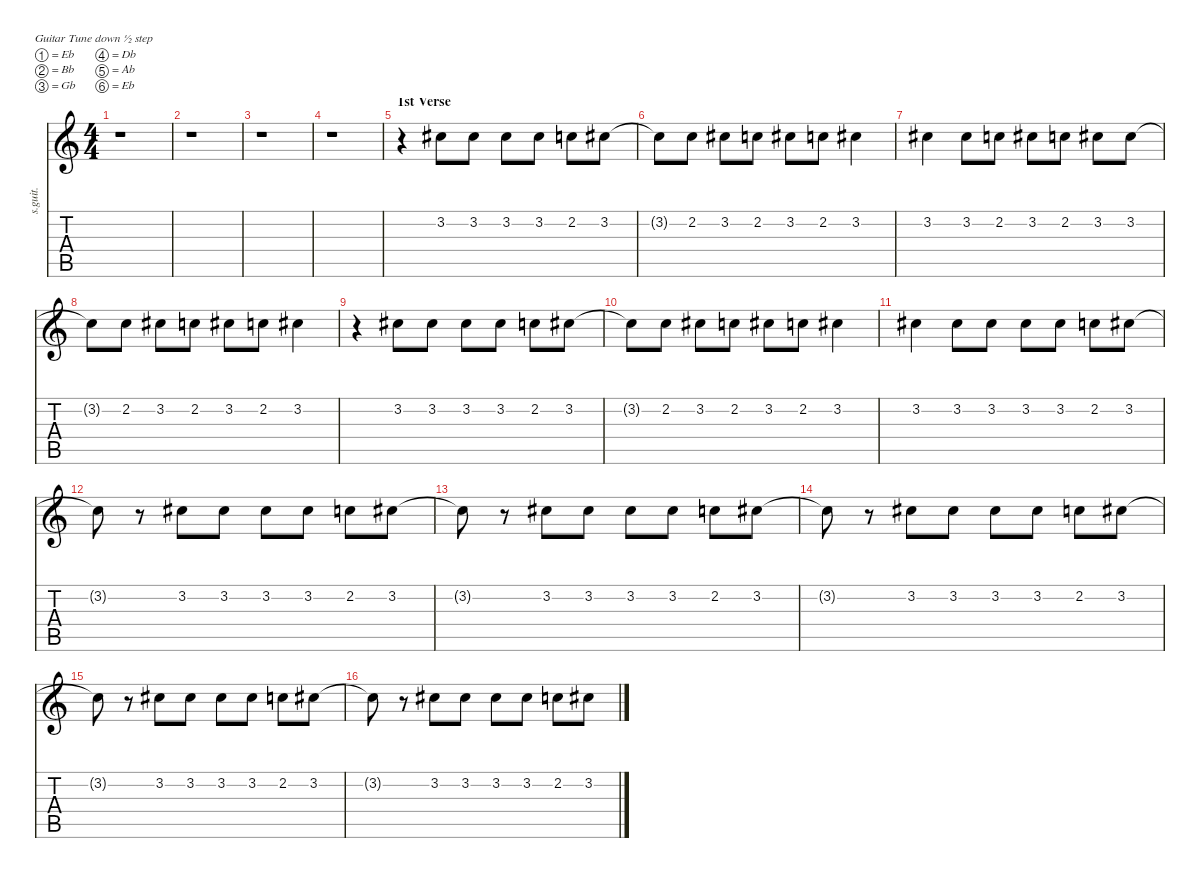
\defaultSystemsLayout 4
\hideDynamics
\bracketExtendMode nobrackets
\track ("Brandon Flowers - Vocals" "s.guit.") {instrument oboe}
\staff {score tabs}
\tuning (Eb4 Bb3 Gb3 Db3 Ab2 Eb2)
\displaytranspose 12
\ts (4 4)
\beaming (8 2 2 2 2)
\tempo (148 hide)
\clef g2
\ks c
r.1{dy f instrument oboe} |
r.1 |
r.1 |
r.1 |
\section ("" "1st Verse")
r.4 3.2{acc #}.8{lyrics (0 "") lyrics (1 "") lyrics (2 "") lyrics (3 "") lyrics (4 "")} 3.2{acc #}.8{lyrics (0 "") lyrics (1 "") lyrics (2 "") lyrics (3 "") lyrics (4 "")} 3.2{acc #}.8{lyrics (0 "") lyrics (1 "") lyrics (2 "") lyrics (3 "") lyrics (4 "")} 3.2{acc #}.8{lyrics (0 "") lyrics (1 "") lyrics (2 "") lyrics (3 "") lyrics (4 "")} 2.2.8{lyrics (0 "") lyrics (1 "") lyrics (2 "") lyrics (3 "") lyrics (4 "")} 3.2{acc #}.8{lyrics (0 "") lyrics (1 "") lyrics (2 "") lyrics (3 "") lyrics (4 "")} |
3.2{t acc #}.8{lyrics (0 "") lyrics (1 "") lyrics (2 "") lyrics (3 "") lyrics (4 "")} 2.2.8{lyrics (0 "") lyrics (1 "") lyrics (2 "") lyrics (3 "") lyrics (4 "")} 3.2{acc #}.8{lyrics (0 "") lyrics (1 "") lyrics (2 "") lyrics (3 "") lyrics (4 "")} 2.2.8{lyrics (0 "") lyrics (1 "") lyrics (2 "") lyrics (3 "") lyrics (4 "")} 3.2{acc #}.8{lyrics (0 "") lyrics (1 "") lyrics (2 "") lyrics (3 "") lyrics (4 "")} 2.2.8{lyrics (0 "") lyrics (1 "") lyrics (2 "") lyrics (3 "") lyrics (4 "")} 3.2{acc #}.4{lyrics (0 "") lyrics (1 "") lyrics (2 "") lyrics (3 "") lyrics (4 "")} |
3.2{acc #}.4{lyrics (0 "") lyrics (1 "") lyrics (2 "") lyrics (3 "") lyrics (4 "")} 3.2{acc #}.8{lyrics (0 "") lyrics (1 "") lyrics (2 "") lyrics (3 "") lyrics (4 "")} 2.2.8{lyrics (0 "") lyrics (1 "") lyrics (2 "") lyrics (3 "") lyrics (4 "")} 3.2{acc #}.8{lyrics (0 "") lyrics (1 "") lyrics (2 "") lyrics (3 "") lyrics (4 "")} 2.2.8{lyrics (0 "") lyrics (1 "") lyrics (2 "") lyrics (3 "") lyrics (4 "")} 3.2{acc #}.8{lyrics (0 "") lyrics (1 "") lyrics (2 "") lyrics (3 "") lyrics (4 "")} 3.2{acc #}.8{lyrics (0 "") lyrics (1 "") lyrics (2 "") lyrics (3 "") lyrics (4 "")} |
3.2{t acc #}.8{lyrics (0 "") lyrics (1 "") lyrics (2 "") lyrics (3 "") lyrics (4 "")} 2.2.8{lyrics (0 "") lyrics (1 "") lyrics (2 "") lyrics (3 "") lyrics (4 "")} 3.2{acc #}.8{lyrics (0 "") lyrics (1 "") lyrics (2 "") lyrics (3 "") lyrics (4 "")} 2.2.8{lyrics (0 "") lyrics (1 "") lyrics (2 "") lyrics (3 "") lyrics (4 "")} 3.2{acc #}.8{lyrics (0 "") lyrics (1 "") lyrics (2 "") lyrics (3 "") lyrics (4 "")} 2.2.8{lyrics (0 "") lyrics (1 "") lyrics (2 "") lyrics (3 "") lyrics (4 "")} 3.2{acc #}.4{lyrics (0 "") lyrics (1 "") lyrics (2 "") lyrics (3 "") lyrics (4 "")} |
r.4 3.2{acc #}.8{lyrics (0 "") lyrics (1 "") lyrics (2 "") lyrics (3 "") lyrics (4 "")} 3.2{acc #}.8{lyrics (0 "") lyrics (1 "") lyrics (2 "") lyrics (3 "") lyrics (4 "")} 3.2{acc #}.8{lyrics (0 "") lyrics (1 "") lyrics (2 "") lyrics (3 "") lyrics (4 "")} 3.2{acc #}.8{lyrics (0 "") lyrics (1 "") lyrics (2 "") lyrics (3 "") lyrics (4 "")} 2.2.8{lyrics (0 "") lyrics (1 "") lyrics (2 "") lyrics (3 "") lyrics (4 "")} 3.2{acc #}.8{lyrics (0 "") lyrics (1 "") lyrics (2 "") lyrics (3 "") lyrics (4 "")} |
3.2{t acc #}.8{lyrics (0 "") lyrics (1 "") lyrics (2 "") lyrics (3 "") lyrics (4 "")} 2.2.8{lyrics (0 "") lyrics (1 "") lyrics (2 "") lyrics (3 "") lyrics (4 "")} 3.2{acc #}.8{lyrics (0 "") lyrics (1 "") lyrics (2 "") lyrics (3 "") lyrics (4 "")} 2.2.8{lyrics (0 "") lyrics (1 "") lyrics (2 "") lyrics (3 "") lyrics (4 "")} 3.2{acc #}.8{lyrics (0 "") lyrics (1 "") lyrics (2 "") lyrics (3 "") lyrics (4 "")} 2.2.8{lyrics (0 "") lyrics (1 "") lyrics (2 "") lyrics (3 "") lyrics (4 "")} 3.2{acc #}.4{lyrics (0 "") lyrics (1 "") lyrics (2 "") lyrics (3 "") lyrics (4 "")} |
3.2{acc #}.4{lyrics (0 "") lyrics (1 "") lyrics (2 "") lyrics (3 "") lyrics (4 "")} 3.2{acc #}.8{lyrics (0 "") lyrics (1 "") lyrics (2 "") lyrics (3 "") lyrics (4 "")} 3.2{acc #}.8{lyrics (0 "") lyrics (1 "") lyrics (2 "") lyrics (3 "") lyrics (4 "")} 3.2{acc #}.8{lyrics (0 "") lyrics (1 "") lyrics (2 "") lyrics (3 "") lyrics (4 "")} 3.2{acc #}.8{lyrics (0 "") lyrics (1 "") lyrics (2 "") lyrics (3 "") lyrics (4 "")} 2.2.8{lyrics (0 "") lyrics (1 "") lyrics (2 "") lyrics (3 "") lyrics (4 "")} 3.2{acc #}.8{lyrics (0 "") lyrics (1 "") lyrics (2 "") lyrics (3 "") lyrics (4 "")} |
3.2{t acc #}.8{lyrics (0 "") lyrics (1 "") lyrics (2 "") lyrics (3 "") lyrics (4 "")} r.8 3.2{acc #}.8{lyrics (0 "") lyrics (1 "") lyrics (2 "") lyrics (3 "") lyrics (4 "")} 3.2{acc #}.8{lyrics (0 "") lyrics (1 "") lyrics (2 "") lyrics (3 "") lyrics (4 "")} 3.2{acc #}.8{lyrics (0 "") lyrics (1 "") lyrics (2 "") lyrics (3 "") lyrics (4 "")} 3.2{acc #}.8{lyrics (0 "") lyrics (1 "") lyrics (2 "") lyrics (3 "") lyrics (4 "")} 2.2.8{lyrics (0 "") lyrics (1 "") lyrics (2 "") lyrics (3 "") lyrics (4 "")} 3.2{acc #}.8{lyrics (0 "") lyrics (1 "") lyrics (2 "") lyrics (3 "") lyrics (4 "")} |
3.2{t acc #}.8{lyrics (0 "") lyrics (1 "") lyrics (2 "") lyrics (3 "") lyrics (4 "")} r.8 3.2{acc #}.8{lyrics (0 "") lyrics (1 "") lyrics (2 "") lyrics (3 "") lyrics (4 "")} 3.2{acc #}.8{lyrics (0 "") lyrics (1 "") lyrics (2 "") lyrics (3 "") lyrics (4 "")} 3.2{acc #}.8{lyrics (0 "") lyrics (1 "") lyrics (2 "") lyrics (3 "") lyrics (4 "")} 3.2{acc #}.8{lyrics (0 "") lyrics (1 "") lyrics (2 "") lyrics (3 "") lyrics (4 "")} 2.2.8{lyrics (0 "") lyrics (1 "") lyrics (2 "") lyrics (3 "") lyrics (4 "")} 3.2{acc #}.8{lyrics (0 "") lyrics (1 "") lyrics (2 "") lyrics (3 "") lyrics (4 "")} |
3.2{t acc #}.8{lyrics (0 "") lyrics (1 "") lyrics (2 "") lyrics (3 "") lyrics (4 "")} r.8 3.2{acc #}.8{lyrics (0 "") lyrics (1 "") lyrics (2 "") lyrics (3 "") lyrics (4 "")} 3.2{acc #}.8{lyrics (0 "") lyrics (1 "") lyrics (2 "") lyrics (3 "") lyrics (4 "")} 3.2{acc #}.8{lyrics (0 "") lyrics (1 "") lyrics (2 "") lyrics (3 "") lyrics (4 "")} 3.2{acc #}.8{lyrics (0 "") lyrics (1 "") lyrics (2 "") lyrics (3 "") lyrics (4 "")} 2.2.8{lyrics (0 "") lyrics (1 "") lyrics (2 "") lyrics (3 "") lyrics (4 "")} 3.2{acc #}.8{lyrics (0 "") lyrics (1 "") lyrics (2 "") lyrics (3 "") lyrics (4 "")} |
3.2{t acc #}.8{lyrics (0 "") lyrics (1 "") lyrics (2 "") lyrics (3 "") lyrics (4 "")} r.8 3.2{acc #}.8{lyrics (0 "") lyrics (1 "") lyrics (2 "") lyrics (3 "") lyrics (4 "")} 3.2{acc #}.8{lyrics (0 "") lyrics (1 "") lyrics (2 "") lyrics (3 "") lyrics (4 "")} 3.2{acc #}.8{lyrics (0 "") lyrics (1 "") lyrics (2 "") lyrics (3 "") lyrics (4 "")} 3.2{acc #}.8{lyrics (0 "") lyrics (1 "") lyrics (2 "") lyrics (3 "") lyrics (4 "")} 2.2.8{lyrics (0 "") lyrics (1 "") lyrics (2 "") lyrics (3 "") lyrics (4 "")} 3.2{acc #}.8{lyrics (0 "") lyrics (1 "") lyrics (2 "") lyrics (3 "") lyrics (4 "")} |
3.2{t acc #}.8{lyrics (0 "") lyrics (1 "") lyrics (2 "") lyrics (3 "") lyrics (4 "")} r.8 3.2{acc #}.8{lyrics (0 "") lyrics (1 "") lyrics (2 "") lyrics (3 "") lyrics (4 "")} 3.2{acc #}.8{lyrics (0 "") lyrics (1 "") lyrics (2 "") lyrics (3 "") lyrics (4 "")} 3.2{acc #}.8{lyrics (0 "") lyrics (1 "") lyrics (2 "") lyrics (3 "") lyrics (4 "")} 3.2{acc #}.8{lyrics (0 "") lyrics (1 "") lyrics (2 "") lyrics (3 "") lyrics (4 "")} 2.2.8{lyrics (0 "") lyrics (1 "") lyrics (2 "") lyrics (3 "") lyrics (4 "")} 3.2{acc #}.8{lyrics (0 "") lyrics (1 "") lyrics (2 "") lyrics (3 "") lyrics (4 "")}
